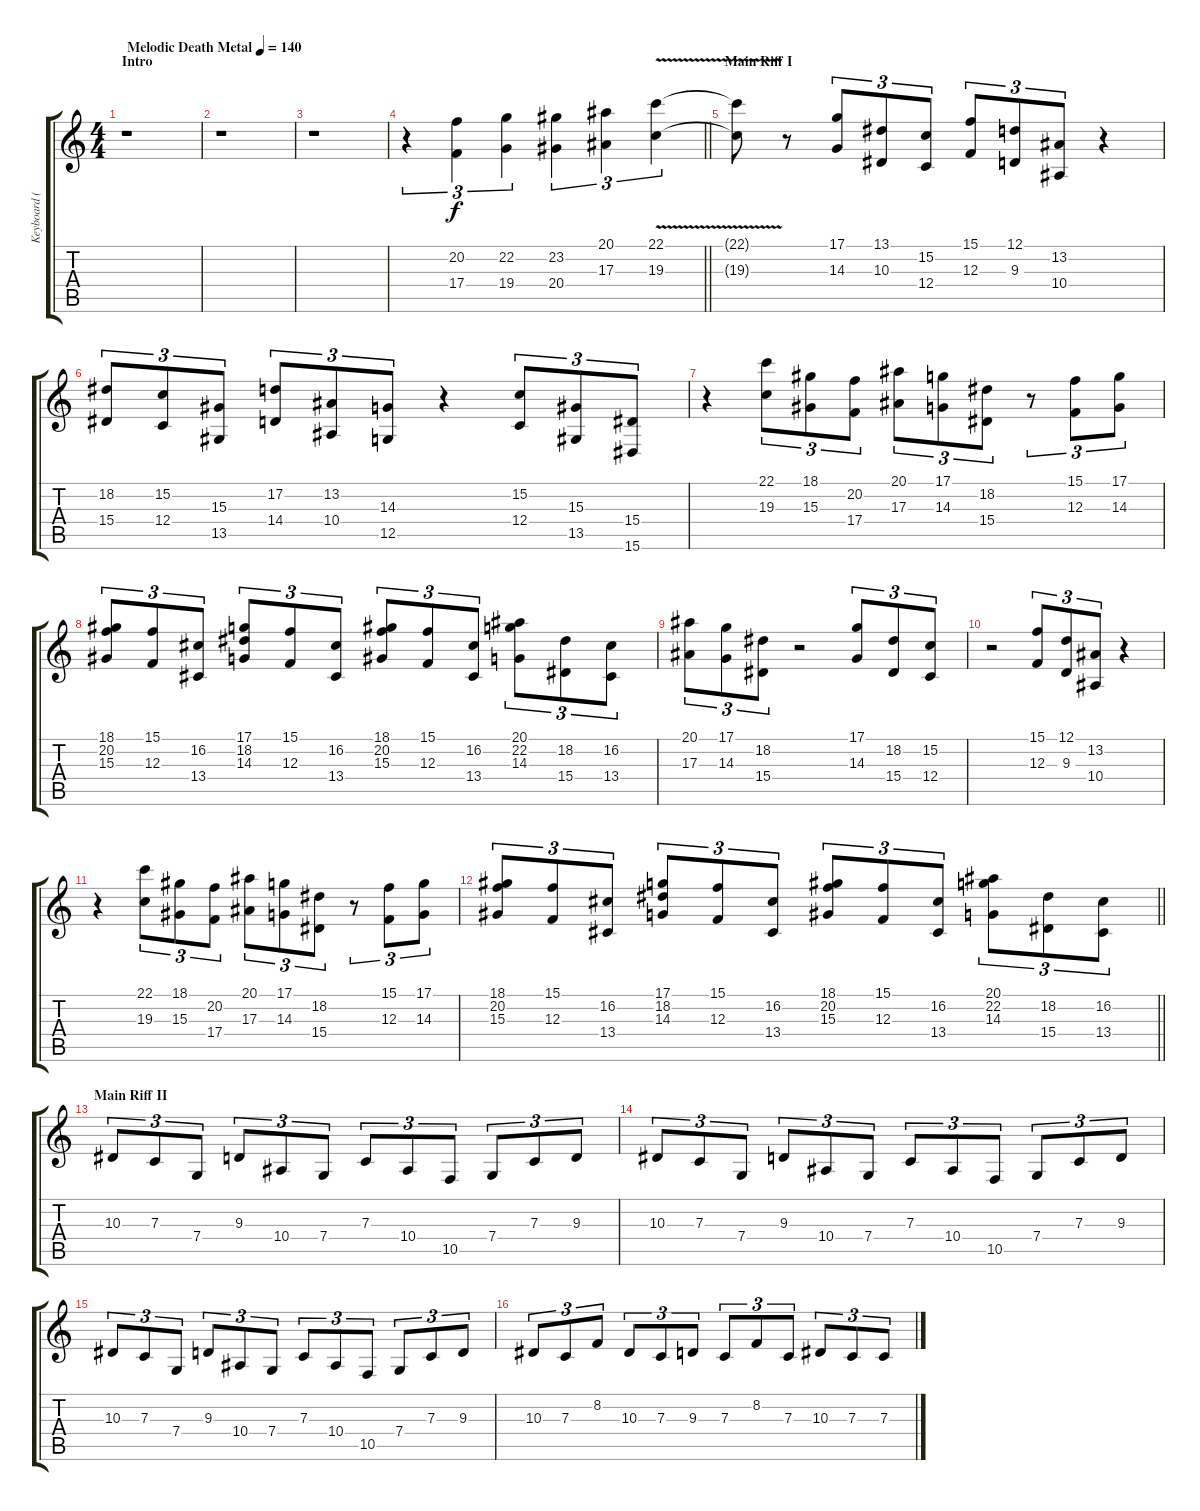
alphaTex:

\track ("Keyboard (Lead)" "Keyboard (") {instrument musicbox}
\staff {score tabs}
\tuning (D4 A3 F3 C3 G2 C2) {hide}
\ts (4 4)
\section ("" "Intro")
\tempo (140 "Melodic Death Metal")
\clef g2
\ks c
r.1{dy f instrument musicbox} |
r.1 |
r.1 |
\barLineRight lightlight
r.4{tu (3 2)} (20.2 17.4).4{tu (3 2) volume 9 balance 8 instrument musicbox} (22.2 19.4).4{tu (3 2)} (23.2 20.4).4{tu (3 2)} (20.1 17.3).4{tu (3 2)} (22.1{v} 19.3{v}).4{tu (3 2)} |
\section ("" "Main Riff I")
(22.1{t} 19.3{t}).8 r.8 (17.1 14.3).8{tu (3 2) volume 7} (13.1 10.3).8{tu (3 2)} (15.2 12.4).8{tu (3 2)} (15.1 12.3).8{tu (3 2)} (12.1 9.3).8{tu (3 2)} (13.2 10.4).8{tu (3 2)} r.4 |
(18.2 15.4).8{tu (3 2)} (15.2 12.4).8{tu (3 2)} (15.3 13.5).8{tu (3 2)} (17.2 14.4).8{tu (3 2)} (13.2 10.4).8{tu (3 2)} (14.3 12.5).8{tu (3 2)} r.4 (15.2 12.4).8{tu (3 2)} (15.3 13.5).8{tu (3 2)} (15.4 15.6).8{tu (3 2)} |
r.4 (22.1 19.3).8{tu (3 2)} (18.1 15.3).8{tu (3 2)} (20.2 17.4).8{tu (3 2)} (20.1 17.3).8{tu (3 2)} (17.1 14.3).8{tu (3 2)} (18.2 15.4).8{tu (3 2)} r.8{tu (3 2)} (15.1 12.3).8{tu (3 2) volume 8} (17.1 14.3).8{tu (3 2)} |
(18.1 20.2 15.3).8{tu (3 2)} (15.1 12.3).8{tu (3 2)} (16.2 13.4).8{tu (3 2)} (17.1 18.2 14.3).8{tu (3 2)} (15.1 12.3).8{tu (3 2)} (16.2 13.4).8{tu (3 2)} (18.1 20.2 15.3).8{tu (3 2)} (15.1 12.3).8{tu (3 2)} (16.2 13.4).8{tu (3 2)} (20.1 22.2 14.3).8{tu (3 2)} (18.2 15.4).8{tu (3 2)} (16.2 13.4).8{tu (3 2)} |
(20.1 17.3).8{tu (3 2) volume 7} (17.1 14.3).8{tu (3 2)} (18.2 15.4).8{tu (3 2)} r.2 (17.1 14.3).8{tu (3 2)} (18.2 15.4).8{tu (3 2)} (15.2 12.4).8{tu (3 2)} |
r.2 (15.1 12.3).8{tu (3 2)} (12.1 9.3).8{tu (3 2)} (13.2 10.4).8{tu (3 2)} r.4 |
r.4 (22.1 19.3).8{tu (3 2)} (18.1 15.3).8{tu (3 2)} (20.2 17.4).8{tu (3 2)} (20.1 17.3).8{tu (3 2)} (17.1 14.3).8{tu (3 2)} (18.2 15.4).8{tu (3 2)} r.8{tu (3 2)} (15.1 12.3).8{tu (3 2) volume 8} (17.1 14.3).8{tu (3 2)} |
\barLineRight lightlight
(18.1 20.2 15.3).8{tu (3 2)} (15.1 12.3).8{tu (3 2)} (16.2 13.4).8{tu (3 2)} (17.1 18.2 14.3).8{tu (3 2)} (15.1 12.3).8{tu (3 2)} (16.2 13.4).8{tu (3 2)} (18.1 20.2 15.3).8{tu (3 2)} (15.1 12.3).8{tu (3 2)} (16.2 13.4).8{tu (3 2)} (20.1 22.2 14.3).8{tu (3 2)} (18.2 15.4).8{tu (3 2)} (16.2 13.4).8{tu (3 2)} |
\section ("" "Main Riff II")
10.3.8{tu (3 2) volume 10 balance 8 instrument lead2sawtooth} 7.3.8{tu (3 2)} 7.4.8{tu (3 2)} 9.3.8{tu (3 2)} 10.4.8{tu (3 2)} 7.4.8{tu (3 2)} 7.3.8{tu (3 2)} 10.4.8{tu (3 2)} 10.5.8{tu (3 2)} 7.4.8{tu (3 2)} 7.3.8{tu (3 2)} 9.3.8{tu (3 2)} |
10.3.8{tu (3 2)} 7.3.8{tu (3 2)} 7.4.8{tu (3 2)} 9.3.8{tu (3 2)} 10.4.8{tu (3 2)} 7.4.8{tu (3 2)} 7.3.8{tu (3 2)} 10.4.8{tu (3 2)} 10.5.8{tu (3 2)} 7.4.8{tu (3 2)} 7.3.8{tu (3 2)} 9.3.8{tu (3 2)} |
10.3.8{tu (3 2)} 7.3.8{tu (3 2)} 7.4.8{tu (3 2)} 9.3.8{tu (3 2)} 10.4.8{tu (3 2)} 7.4.8{tu (3 2)} 7.3.8{tu (3 2)} 10.4.8{tu (3 2)} 10.5.8{tu (3 2)} 7.4.8{tu (3 2)} 7.3.8{tu (3 2)} 9.3.8{tu (3 2)} |
10.3.8{tu (3 2)} 7.3.8{tu (3 2)} 8.2.8{tu (3 2)} 10.3.8{tu (3 2)} 7.3.8{tu (3 2)} 9.3.8{tu (3 2)} 7.3.8{tu (3 2)} 8.2.8{tu (3 2)} 7.3.8{tu (3 2)} 10.3.8{tu (3 2)} 7.3.8{tu (3 2)} 7.3.8{tu (3 2)}
